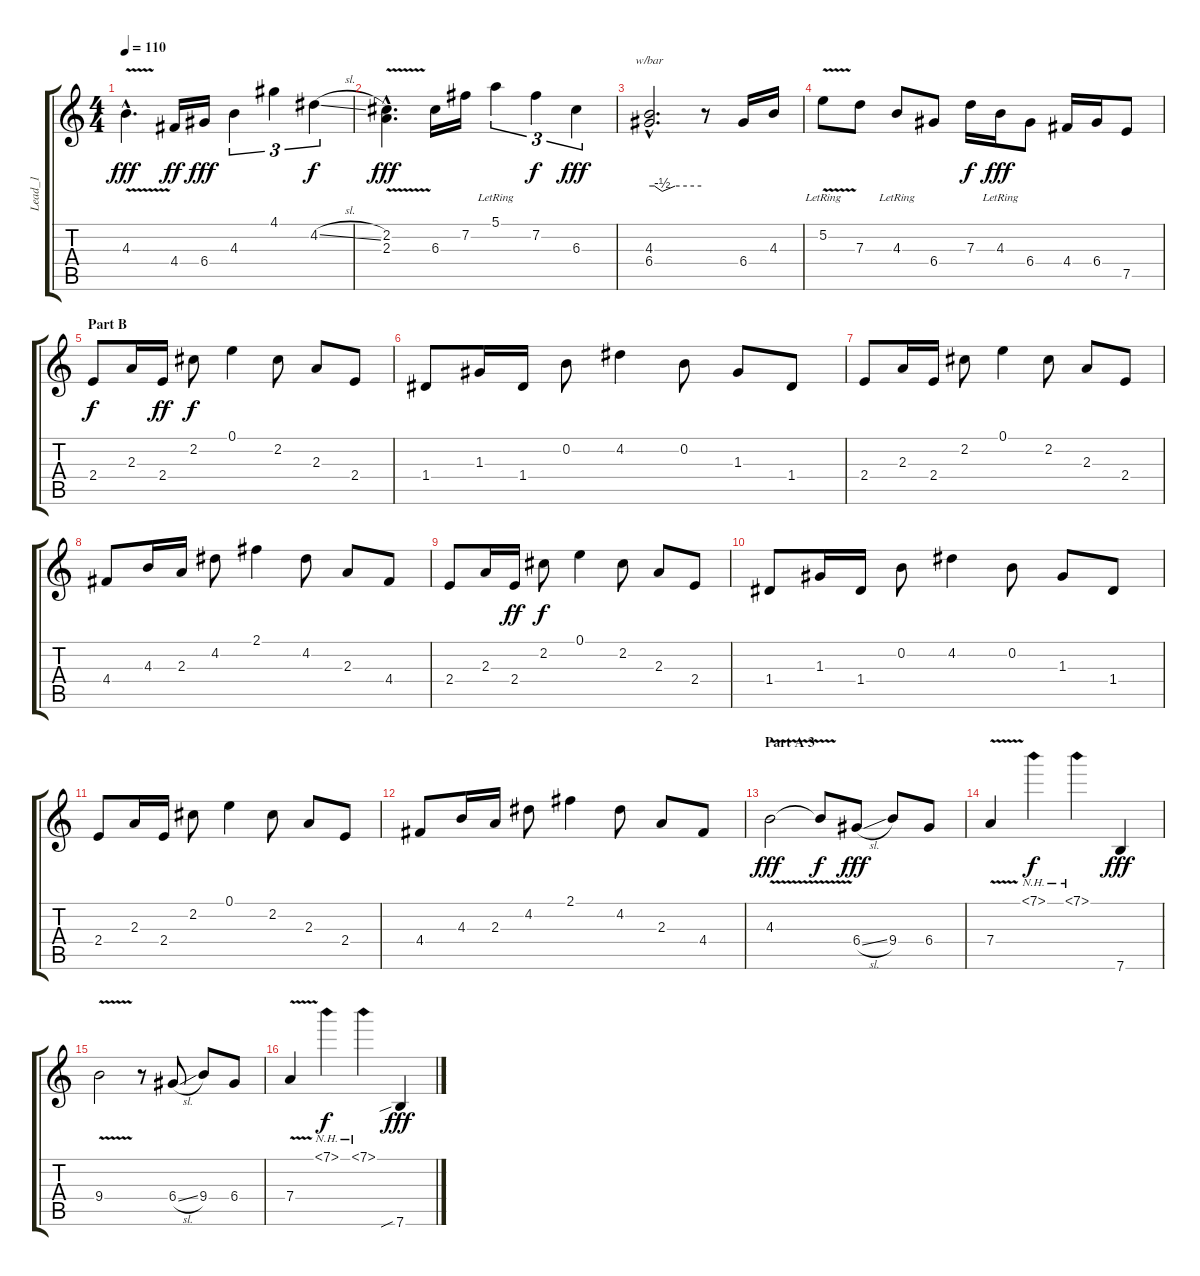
\track ("Lead_1" "Lead_1") {instrument acousticguitarnylon}
\staff {score tabs}
\tuning (E4 B3 G3 D3 A2 E2) {hide}
\ts (4 4)
\tempo 110
\clef g2
\ks c
4.3{v hac}.4{d dy fff} 4.4.16{dy ff} 6.4.16{dy fff} 4.3.4{tu (3 2)} 4.1.4{tu (3 2)} 4.2{sl}.4{tu (3 2) dy f} |
(2.2{v hac} 2.3{hac}).4{d dy fff} 6.3.16 7.2.16 5.1{lr}.4{tu (3 2)} 7.2.4{tu (3 2) dy f} 6.3.4{tu (3 2) dy fff} |
(4.3{hac} 6.4{hac}).2{d tbe (custom default 0 0 6 0 15 -2 30 0 60 0)} r.8 6.4.16 4.3.16 |
5.2{v lr}.8 7.3.8 4.3{lr}.8 6.4.8 7.3.16{dy f} 4.3{lr}.16{dy fff} 6.4.8 4.4.16 6.4.16 7.5.8 |
\section ("" "Part B")
2.4.8{dy f volume 16 instrument acousticguitarsteel} 2.3.16 2.4.16{dy ff} 2.2.8{dy f} 0.1.4 2.2.8 2.3.8 2.4.8 |
1.4.8 1.3.16 1.4.16 0.2.8 4.2.4 0.2.8 1.3.8 1.4.8 |
2.4.8 2.3.16 2.4.16 2.2.8 0.1.4 2.2.8 2.3.8 2.4.8 |
4.4.8 4.3.16 2.3.16 4.2.8 2.1.4 4.2.8 2.3.8 4.4.8 |
2.4.8 2.3.16 2.4.16{dy ff} 2.2.8{dy f} 0.1.4 2.2.8 2.3.8 2.4.8 |
1.4.8 1.3.16 1.4.16 0.2.8 4.2.4 0.2.8 1.3.8 1.4.8 |
2.4.8 2.3.16 2.4.16 2.2.8 0.1.4 2.2.8 2.3.8 2.4.8 |
4.4.8 4.3.16 2.3.16 4.2.8 2.1.4 4.2.8 2.3.8 4.4.8 |
\section ("" "Part A 3")
4.3{v}.2{dy fff volume 8 instrument lead5charang} 4.3{t}.8{dy f} 6.4{sl}.8{dy fff} 9.4.8 6.4.8 |
7.4{v}.4 7.1{nh}.4{dy f} 7.1{nh}.4 7.6.4{dy fff} |
9.4{v}.2 r.8 6.4{sl}.8 9.4.8 6.4.8 |
7.4{v}.4 7.1{nh}.4{dy f} 7.1{nh}.4 7.6{sib}.4{dy fff}
